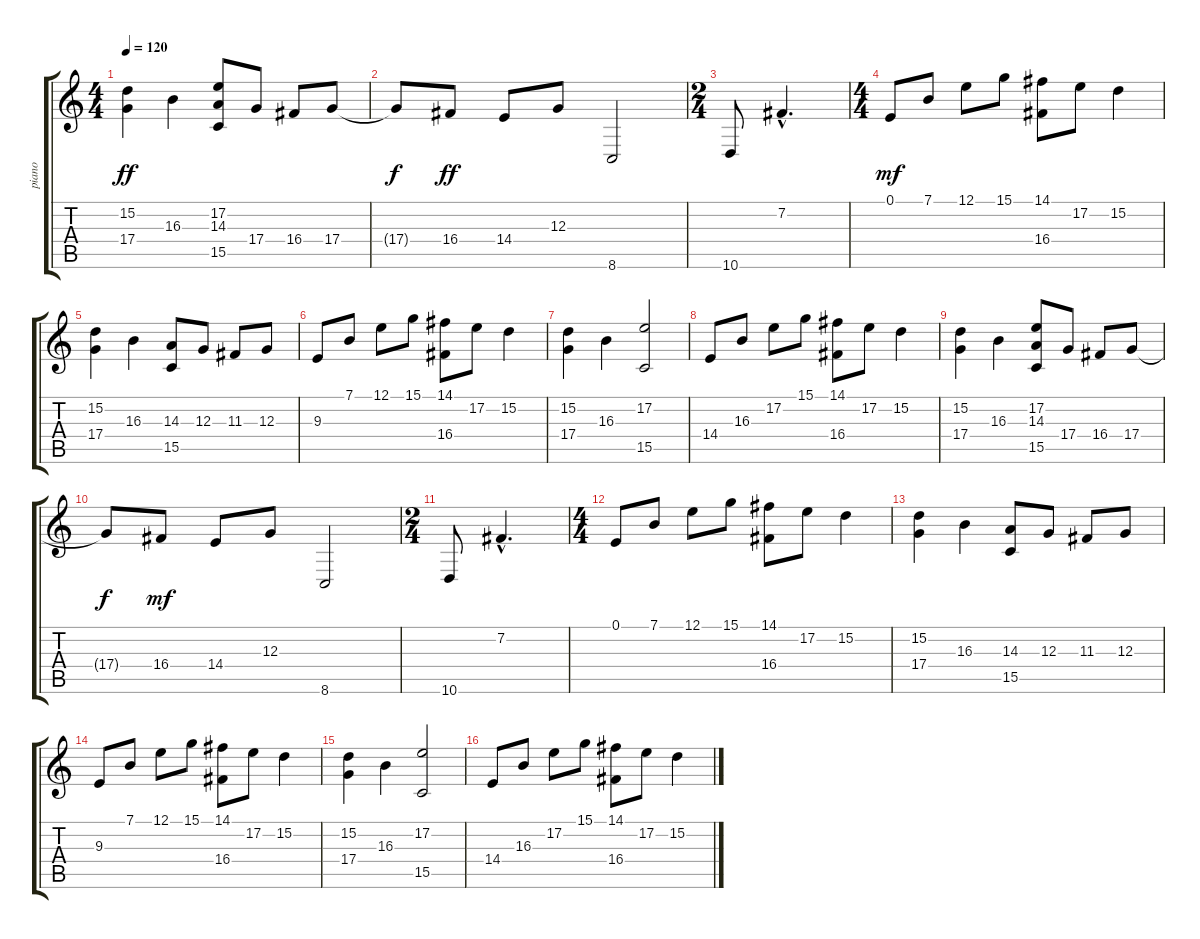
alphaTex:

\track ("piano" "piano") {instrument acousticgrandpiano}
\staff {score tabs}
\tuning (E4 B3 G3 D3 A2 E2) {hide}
\ts (4 4)
\tempo 120
\clef g2
\ks c
(15.2 17.4).4{dy ff} 16.3.4 (17.2 14.3 15.5).8 17.4.8 16.4.8 17.4.8 |
17.4{t}.8{dy f} 16.4.8{dy ff} 14.4.8 12.3.8 8.6.2 |
\ts (2 4)
10.6.8 7.2{hac}.4{d} |
\ts (4 4)
0.1.8{dy mf} 7.1.8 12.1.8 15.1.8 (14.1 16.4).8 17.2.8 15.2.4 |
(15.2 17.4).4 16.3.4 (14.3 15.5).8 12.3.8 11.3.8 12.3.8 |
9.3.8 7.1.8 12.1.8 15.1.8 (14.1 16.4).8 17.2.8 15.2.4 |
(15.2 17.4).4 16.3.4 (17.2 15.5).2 |
14.4.8 16.3.8 17.2.8 15.1.8 (14.1 16.4).8 17.2.8 15.2.4 |
(15.2 17.4).4 16.3.4 (17.2 14.3 15.5).8 17.4.8 16.4.8 17.4.8 |
17.4{t}.8{dy f} 16.4.8{dy mf} 14.4.8 12.3.8 8.6.2 |
\ts (2 4)
10.6.8 7.2{hac}.4{d} |
\ts (4 4)
0.1.8 7.1.8 12.1.8 15.1.8 (14.1 16.4).8 17.2.8 15.2.4 |
(15.2 17.4).4 16.3.4 (14.3 15.5).8 12.3.8 11.3.8 12.3.8 |
9.3.8 7.1.8 12.1.8 15.1.8 (14.1 16.4).8 17.2.8 15.2.4 |
(15.2 17.4).4 16.3.4 (17.2 15.5).2 |
14.4.8 16.3.8 17.2.8 15.1.8 (14.1 16.4).8 17.2.8 15.2.4
